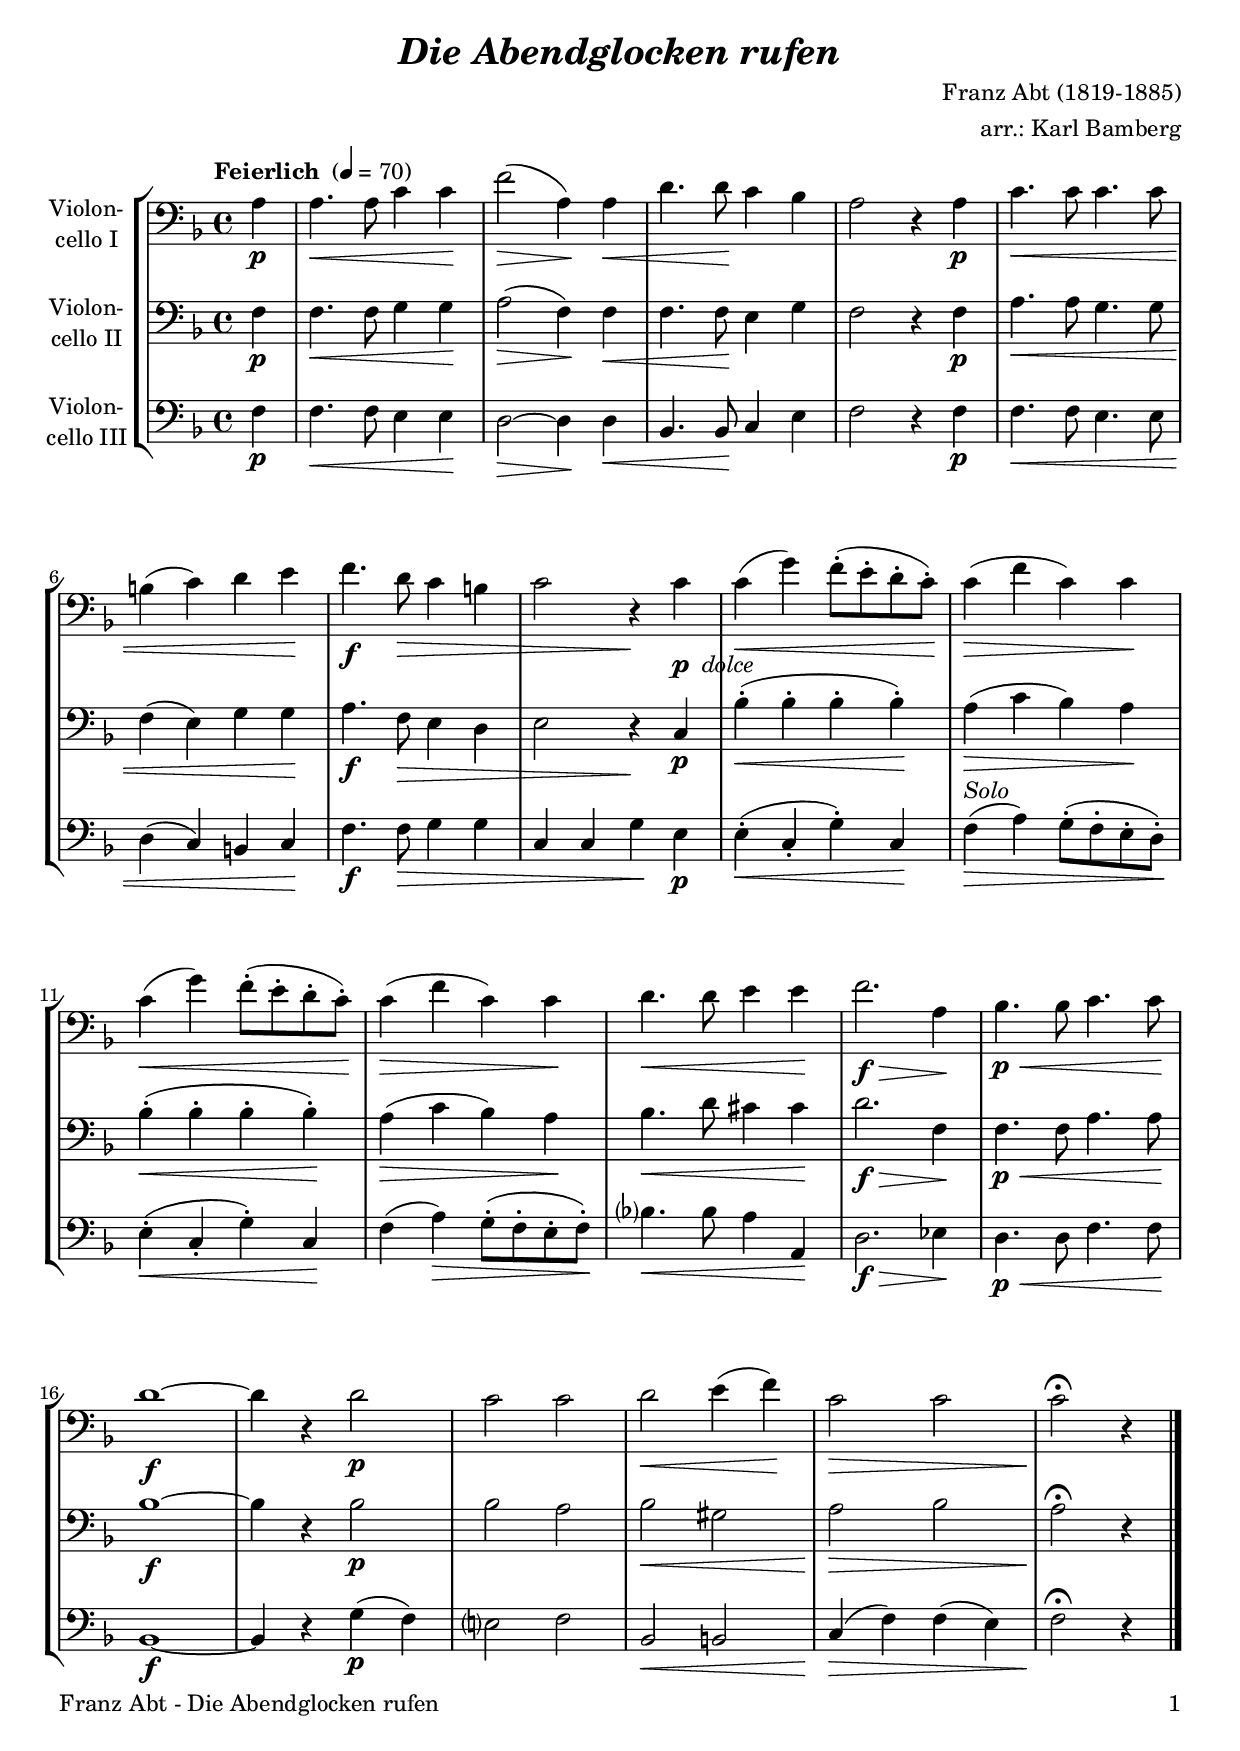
\version "2.18.2"
\include "deutsch.ly"
  
#(set-global-staff-size 20)

\header {
  title     = \markup \bold \italic "Die Abendglocken rufen"
  composer  = "Franz Abt (1819-1885)"
  arranger  = "arr.: Karl Bamberg"
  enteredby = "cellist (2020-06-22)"
%  piece     = ""
}

voiceconsts = {
  \key f \major
  \time 4/4
  \clef "bass"
%  \numericTimeSignature
  \compressFullBarRests
  % Set default beaming for all staves
%  \set Timing.beamExceptions = #'()
%  \set Timing.baseMoment     = #(ly:make-moment 1 4)
%  \set Timing.beatStructure  = #'(1 1 1)
  \tempo "Feierlich " 4=70
}

micl = "clarinet"
mifl = "flute"
miob = "oboe"
mifh = "french horn"
misx = "tenor sax"
mist = "string ensemble 1"
miba = "cello"

boxa = { \bar "||" \mark \markup \box \italic "A" }

pdol = \markup { \dynamic p \italic " dolce" }
solo = \markup \italic "Solo"

va = \relative c' {
  \voiceconsts

  \partial 4 a4\p
  a4.\< a8 c4 c\!
  f2(\> a,4)\! a\<
  d4. d8\! c4 b
  a2 r4 a\p
  c4.\< c8 c4. c8

  h4( c) d e\!
  f4.\f d8\> c4 h
  c2 r4\! c_\pdol
  c(\< g') f8(-. e-. d-. c)-.\!
  c4(\> f c) c\!

  c(\< g') f8(-. e-. d-. c)-.\!
  c4(\> f c) c\!
  d4.\< d8 e4 e\!
  f2.\f\> a,4\!
  b4.\p\< b8 c4. c8\!

  d1~\f
  d4 r d2\p
  c c
  d\< e4( f)\!
  c2\> c
  c\fermata\! r4 \bar "|."
}

vb = \relative c {
  \voiceconsts

  \partial 4 f4\p
  f4.\< f8 g4 g\!
  a2(\> f4)\! f\<
  f4. f8\! e4 g
  f2 r4 f\p

  a4.\< a8 g4. g8
  f4( e) g g\!
  a4.\f f8\> e4 d
  e2 r4\! c\p
  b'(-.\< b-. b-. b)-.\!

  a(\> c b) a\!
  b(-.\< b-. b-. b)-.\!
  a(\> c b) a\!
  b4.\< d8 cis4 cis\!
  d2.\f\> f,4\!

  f4.\p\< f8 a4. a8\!
  b1~\f
  b4 r b2\p
  b a
  b\< gis
  a\!\> b
  a\fermata\! r4 \bar "|."
}

vc = \relative c {
  \voiceconsts

  \partial 4 f4\p
  f4.\< f8 e4 e\!
  d2~\> d4\! d\<
  b4. b8\! c4 e
  f2 r4 f\p
  f4.\< f8 e4. e8

  d4( c) h c\!
  f4.\f f8\> g4 g
  c, c g'\! e\p
  e(-.\< c-. g')-. c,\!
  f(^\solo\> a) g8(-. f-. e-. d)-.\!

  e4(-.\< c-. g')-. c,\!
  f( a)\> g8(-. f-. e-. f)-.\!
  b?4.\< b8 a4 a,\!
  d2.\f\> es4\!
  d4.\p\< d8 f4. f8\!

  b,1~\f
  b4 r g'(\p f)
  e?2 f
  b,\< h
  c4(\!\> f) f( e)
  f2\fermata\! r4 \bar "|."
}


music = \new StaffGroup <<
      \new Staff {
	\set Staff.midiInstrument = \miba
	\set Staff.instrumentName = \markup \center-column { "Violon-" "cello I" }
	\transpose f f { \va }
      }

      \new Staff {
	\set Staff.midiInstrument = \miba
	\set Staff.instrumentName = \markup \center-column { "Violon-" "cello II" }
	\transpose f f { \vb }
      }

      \new Staff {
	\set Staff.midiInstrument = \miba
	\set Staff.instrumentName = \markup \center-column { "Violon-" "cello III" }
	\transpose f f { \vc }
      }
>>

\book {
   \paper {
    print-page-number = ##t
    print-first-page-number = ##t
    ragged-last-bottom = ##f
    oddHeaderMarkup = \markup \null
    evenHeaderMarkup = \markup \null
    oddFooterMarkup = \markup {
      \fill-line {
        \on-the-fly #print-page-number-check-first
        "Franz Abt - Die Abendglocken rufen" \fromproperty #'page:page-number-string
      }
    }
    evenFooterMarkup = \oddFooterMarkup
  } \score {
    \music
    \layout {}
  }

  \score {
    \unfoldRepeats \music

    \midi {
      \context {
        \Score
      }
    }
  }
}